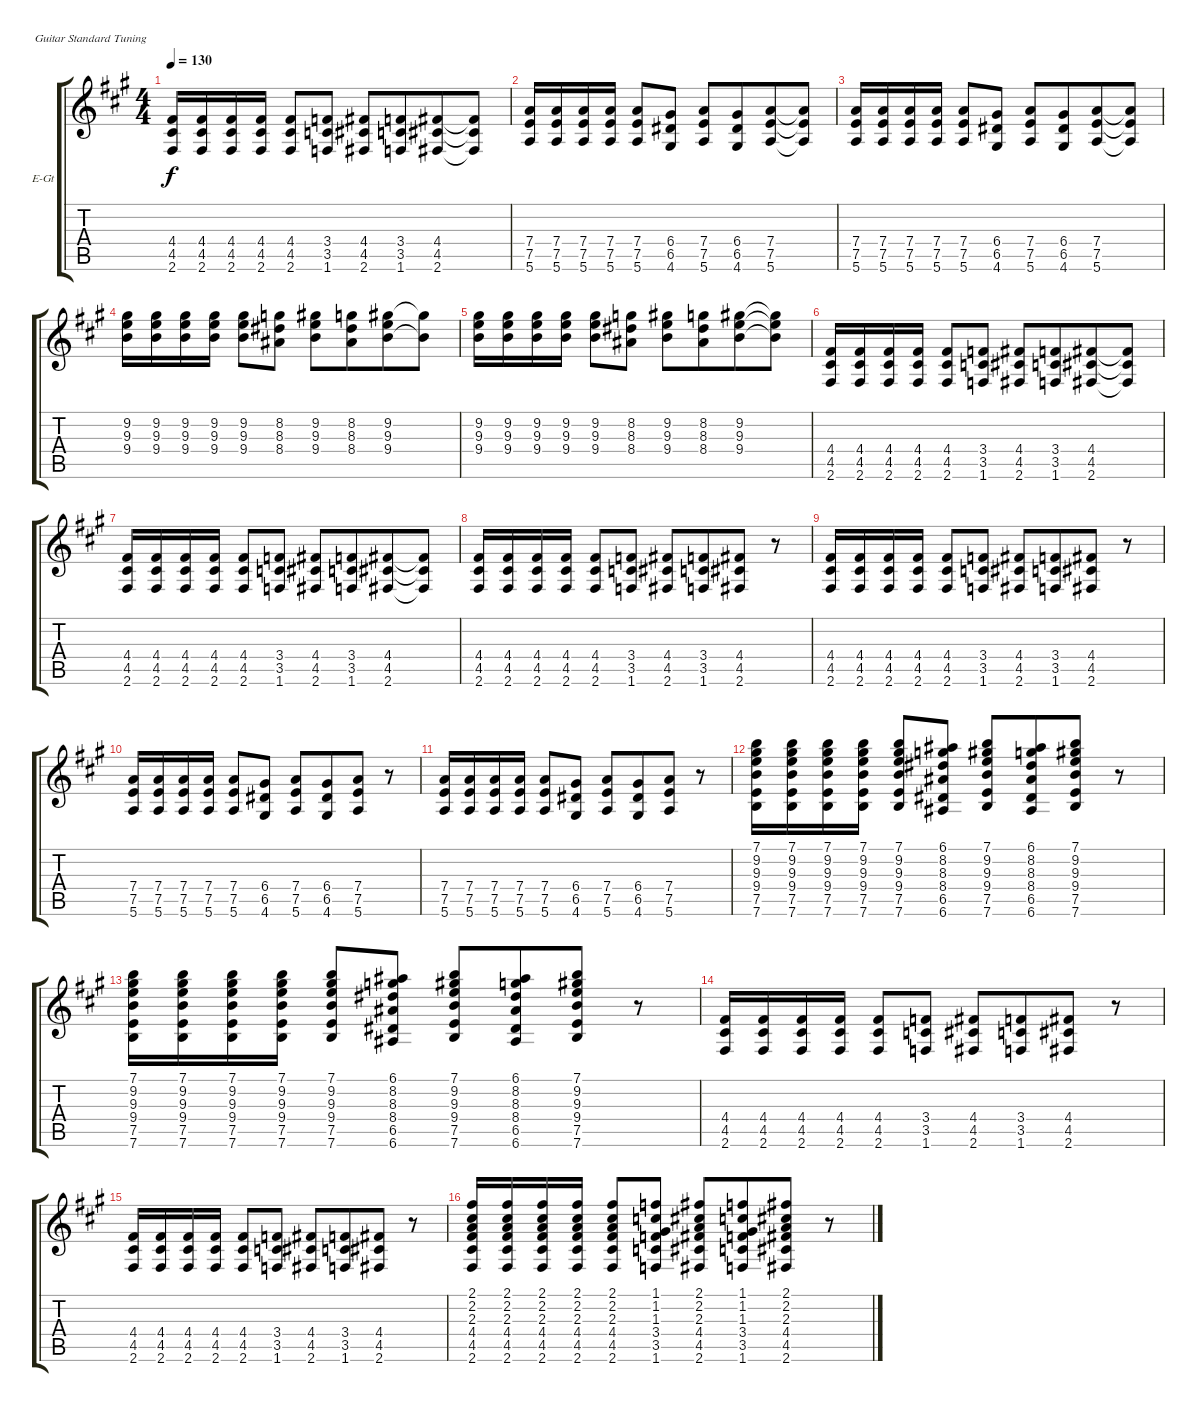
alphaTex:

\defaultSystemsLayout 4
\bracketExtendMode groupsimilarinstruments
\firstSystemTrackNameOrientation horizontal
\otherSystemsTrackNameOrientation horizontal
\track ("Electric Guitar" "E-Gt") {instrument electricguitarclean}
\staff {score tabs}
\tuning (E4 B3 G3 D3 A2 E2)
\ts (4 4)
\tempo 130
\clef g2
\ks f#minor
(4.4 4.5 2.6).16{dy f} (4.4 4.5 2.6).16 (4.4 4.5 2.6).16 (4.4 4.5 2.6).16 (4.4 4.5 2.6).8 (3.4 3.5 1.6).8 (4.4 4.5 2.6).8 (3.4 3.5 1.6).8{beam merge} (4.4 4.5 2.6).8 (4.4{t} 4.5{t} 2.6{t}).8 |
(7.4 7.5 5.6).16 (7.4 7.5 5.6).16 (7.4 7.5 5.6).16 (7.4 7.5 5.6).16 (7.4 7.5 5.6).8 (6.4 6.5 4.6).8 (7.4 7.5 5.6).8 (6.4 6.5 4.6).8{beam merge} (7.4 7.5 5.6).8 (7.4{t} 7.5{t} 5.6{t}).8 |
(7.4 7.5 5.6).16 (7.4 7.5 5.6).16 (7.4 7.5 5.6).16 (7.4 7.5 5.6).16 (7.4 7.5 5.6).8 (6.4 6.5 4.6).8 (7.4 7.5 5.6).8 (6.4 6.5 4.6).8{beam merge} (7.4 7.5 5.6).8 (7.4{t} 7.5{t} 5.6{t}).8 |
(9.2 9.3 9.4).16 (9.2 9.3 9.4).16 (9.2 9.3 9.4).16 (9.2 9.3 9.4).16 (9.2 9.3 9.4).8 (8.2 8.3 8.4).8 (9.2 9.3 9.4).8 (8.2 8.3 8.4).8{beam merge} (9.2 9.3 9.4).8 (9.2{t} 9.4{t}).8 |
(9.2 9.3 9.4).16 (9.2 9.3 9.4).16 (9.2 9.3 9.4).16 (9.2 9.3 9.4).16 (9.2 9.3 9.4).8 (8.2 8.3 8.4).8 (9.2 9.3 9.4).8 (8.2 8.3 8.4).8{beam merge} (9.2 9.3 9.4).8 (9.2{t} 9.3{t} 9.4{t}).8 |
(4.4 4.5 2.6).16 (4.4 4.5 2.6).16 (4.4 4.5 2.6).16 (4.4 4.5 2.6).16 (4.4 4.5 2.6).8 (3.4 3.5 1.6).8 (4.4 4.5 2.6).8 (3.4 3.5 1.6).8{beam merge} (4.4 4.5 2.6).8 (4.4{t} 4.5{t} 2.6{t}).8 |
(4.4 4.5 2.6).16 (4.4 4.5 2.6).16 (4.4 4.5 2.6).16 (4.4 4.5 2.6).16 (4.4 4.5 2.6).8 (3.4 3.5 1.6).8 (4.4 4.5 2.6).8 (3.4 3.5 1.6).8{beam merge} (4.4 4.5 2.6).8 (4.4{t} 4.5{t} 2.6{t}).8 |
(4.4 4.5 2.6).16 (4.4 4.5 2.6).16 (4.4 4.5 2.6).16 (4.4 4.5 2.6).16 (4.4 4.5 2.6).8 (3.4 3.5 1.6).8 (4.4 4.5 2.6).8 (3.4 3.5 1.6).8{beam merge} (4.4 4.5 2.6).8 r.8 |
(4.4 4.5 2.6).16 (4.4 4.5 2.6).16 (4.4 4.5 2.6).16 (4.4 4.5 2.6).16 (4.4 4.5 2.6).8 (3.4 3.5 1.6).8 (4.4 4.5 2.6).8 (3.4 3.5 1.6).8{beam merge} (4.4 4.5 2.6).8 r.8 |
(7.4 7.5 5.6).16 (7.4 7.5 5.6).16 (7.4 7.5 5.6).16 (7.4 7.5 5.6).16 (7.4 7.5 5.6).8 (6.4 6.5 4.6).8 (7.4 7.5 5.6).8 (6.4 6.5 4.6).8{beam merge} (7.4 7.5 5.6).8 r.8 |
(7.4 7.5 5.6).16 (7.4 7.5 5.6).16 (7.4 7.5 5.6).16 (7.4 7.5 5.6).16 (7.4 7.5 5.6).8 (6.4 6.5 4.6).8 (7.4 7.5 5.6).8 (6.4 6.5 4.6).8{beam merge} (7.4 7.5 5.6).8 r.8 |
(7.1 9.2 9.3 9.4 7.5 7.6).16 (7.1 9.2 9.3 9.4 7.5 7.6).16 (7.1 9.2 9.3 9.4 7.5 7.6).16 (7.1 9.2 9.3 9.4 7.5 7.6).16 (7.1 9.2 9.3 9.4 7.5 7.6).8 (6.1 8.2 8.3 8.4 6.5 6.6).8 (7.1 9.2 9.3 9.4 7.5 7.6).8 (6.1 8.2 8.3 8.4 6.5 6.6).8{beam merge} (7.1 9.2 9.3 9.4 7.5 7.6).8 r.8 |
(7.1 9.2 9.3 9.4 7.5 7.6).16 (7.1 9.2 9.3 9.4 7.5 7.6).16 (7.1 9.2 9.3 9.4 7.5 7.6).16 (7.1 9.2 9.3 9.4 7.5 7.6).16 (7.1 9.2 9.3 9.4 7.5 7.6).8 (6.1 8.2 8.3 8.4 6.5 6.6).8 (7.1 9.2 9.3 9.4 7.5 7.6).8 (6.1 8.2 8.3 8.4 6.5 6.6).8{beam merge} (7.1 9.2 9.3 9.4 7.5 7.6).8 r.8 |
(4.4 4.5 2.6).16 (4.4 4.5 2.6).16 (4.4 4.5 2.6).16 (4.4 4.5 2.6).16 (4.4 4.5 2.6).8 (3.4 3.5 1.6).8 (4.4 4.5 2.6).8 (3.4 3.5 1.6).8{beam merge} (4.4 4.5 2.6).8 r.8 |
(4.4 4.5 2.6).16 (4.4 4.5 2.6).16 (4.4 4.5 2.6).16 (4.4 4.5 2.6).16 (4.4 4.5 2.6).8 (3.4 3.5 1.6).8 (4.4 4.5 2.6).8 (3.4 3.5 1.6).8{beam merge} (4.4 4.5 2.6).8 r.8 |
(2.1 2.2 2.3 4.4 4.5 2.6).16 (2.1 2.2 2.3 4.4 4.5 2.6).16 (2.1 2.2 2.3 4.4 4.5 2.6).16 (2.1 2.2 2.3 4.4 4.5 2.6).16 (2.1 2.2 2.3 4.4 4.5 2.6).8 (1.1 1.2 1.3 3.4 3.5 1.6).8 (2.1 2.2 2.3 4.4 4.5 2.6).8 (1.1 1.2 1.3 3.4 3.5 1.6).8{beam merge} (2.1 2.2 2.3 4.4 4.5 2.6).8 r.8
